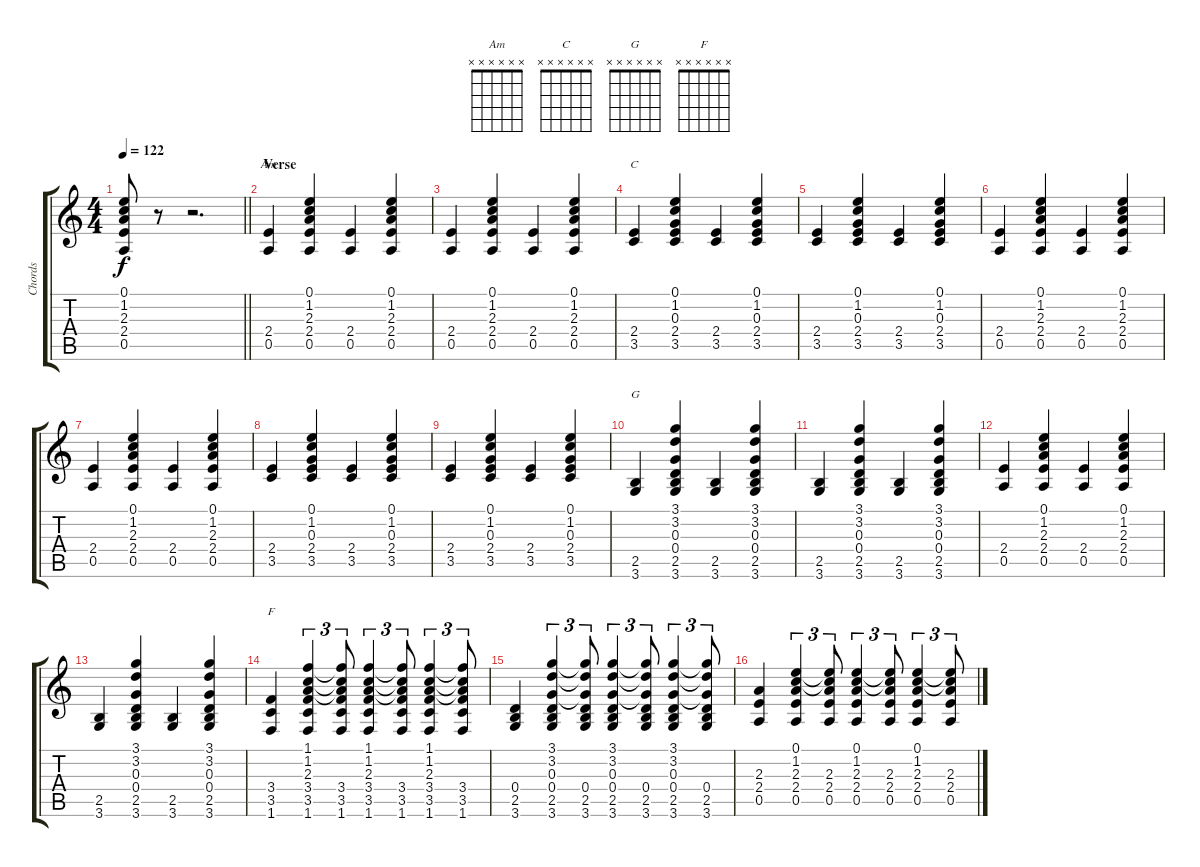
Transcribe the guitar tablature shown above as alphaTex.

\track ("Chords" "Chords") {instrument acousticguitarsteel}
\staff {score tabs}
\tuning (E4 B3 G3 D3 A2 E2) {hide}
\chord ("Am" x x x x x x)
\chord ("C" x x x x x x)
\chord ("G" x x x x x x)
\chord ("F" x x x x x x)
\ts (4 4)
\tempo 122
\clef g2
\barLineRight lightlight
\ks c
(0.1 1.2 2.3 2.4 0.5).8{dy f} r.8 r.2{d} |
\section ("" "Verse")
(2.4 0.5).4{ch "Am"} (0.1 1.2 2.3 2.4 0.5).4 (2.4 0.5).4 (0.1 1.2 2.3 2.4 0.5).4 |
(2.4 0.5).4 (0.1 1.2 2.3 2.4 0.5).4 (2.4 0.5).4 (0.1 1.2 2.3 2.4 0.5).4 |
(2.4 3.5).4{ch "C"} (0.1 1.2 0.3 2.4 3.5).4 (2.4 3.5).4 (0.1 1.2 0.3 2.4 3.5).4 |
(2.4 3.5).4 (0.1 1.2 0.3 2.4 3.5).4 (2.4 3.5).4 (0.1 1.2 0.3 2.4 3.5).4 |
(2.4 0.5).4 (0.1 1.2 2.3 2.4 0.5).4 (2.4 0.5).4 (0.1 1.2 2.3 2.4 0.5).4 |
(2.4 0.5).4 (0.1 1.2 2.3 2.4 0.5).4 (2.4 0.5).4 (0.1 1.2 2.3 2.4 0.5).4 |
(2.4 3.5).4 (0.1 1.2 0.3 2.4 3.5).4 (2.4 3.5).4 (0.1 1.2 0.3 2.4 3.5).4 |
(2.4 3.5).4 (0.1 1.2 0.3 2.4 3.5).4 (2.4 3.5).4 (0.1 1.2 0.3 2.4 3.5).4 |
(2.5 3.6).4{ch "G"} (3.1 3.2 0.3 0.4 2.5 3.6).4 (2.5 3.6).4 (3.1 3.2 0.3 0.4 2.5 3.6).4 |
(2.5 3.6).4 (3.1 3.2 0.3 0.4 2.5 3.6).4 (2.5 3.6).4 (3.1 3.2 0.3 0.4 2.5 3.6).4 |
(2.4 0.5).4 (0.1 1.2 2.3 2.4 0.5).4 (2.4 0.5).4 (0.1 1.2 2.3 2.4 0.5).4 |
(2.5 3.6).4 (3.1 3.2 0.3 0.4 2.5 3.6).4 (2.5 3.6).4 (3.1 3.2 0.3 0.4 2.5 3.6).4 |
(3.4 3.5 1.6).4{ch "F"} (1.1 1.2 2.3 3.4 3.5 1.6).4{tu (3 2)} (1.1{t} 1.2{t} 2.3{t} 3.4 3.5 1.6).8{tu (3 2)} (1.1 1.2 2.3 3.4 3.5 1.6).4{tu (3 2)} (1.1{t} 1.2{t} 2.3{t} 3.4 3.5 1.6).8{tu (3 2)} (1.1 1.2 2.3 3.4 3.5 1.6).4{tu (3 2)} (1.1{t} 1.2{t} 2.3{t} 3.4 3.5 1.6).8{tu (3 2)} |
(0.4 2.5 3.6).4 (3.1 3.2 0.3 0.4 2.5 3.6).4{tu (3 2)} (3.1{t} 3.2{t} 0.3{t} 0.4 2.5 3.6).8{tu (3 2)} (3.1 3.2 0.3 0.4 2.5 3.6).4{tu (3 2)} (3.1{t} 3.2{t} 0.3{t} 0.4 2.5 3.6).8{tu (3 2)} (3.1 3.2 0.3 0.4 2.5 3.6).4{tu (3 2)} (3.1{t} 3.2{t} 0.3{t} 0.4 2.5 3.6).8{tu (3 2)} |
(2.3 2.4 0.5).4 (0.1 1.2 2.3 2.4 0.5).4{tu (3 2)} (0.1{t} 1.2{t} 2.3 2.4 0.5).8{tu (3 2)} (0.1 1.2 2.3 2.4 0.5).4{tu (3 2)} (0.1{t} 1.2{t} 2.3 2.4 0.5).8{tu (3 2)} (0.1 1.2 2.3 2.4 0.5).4{tu (3 2)} (0.1{t} 1.2{t} 2.3 2.4 0.5).8{tu (3 2)}
